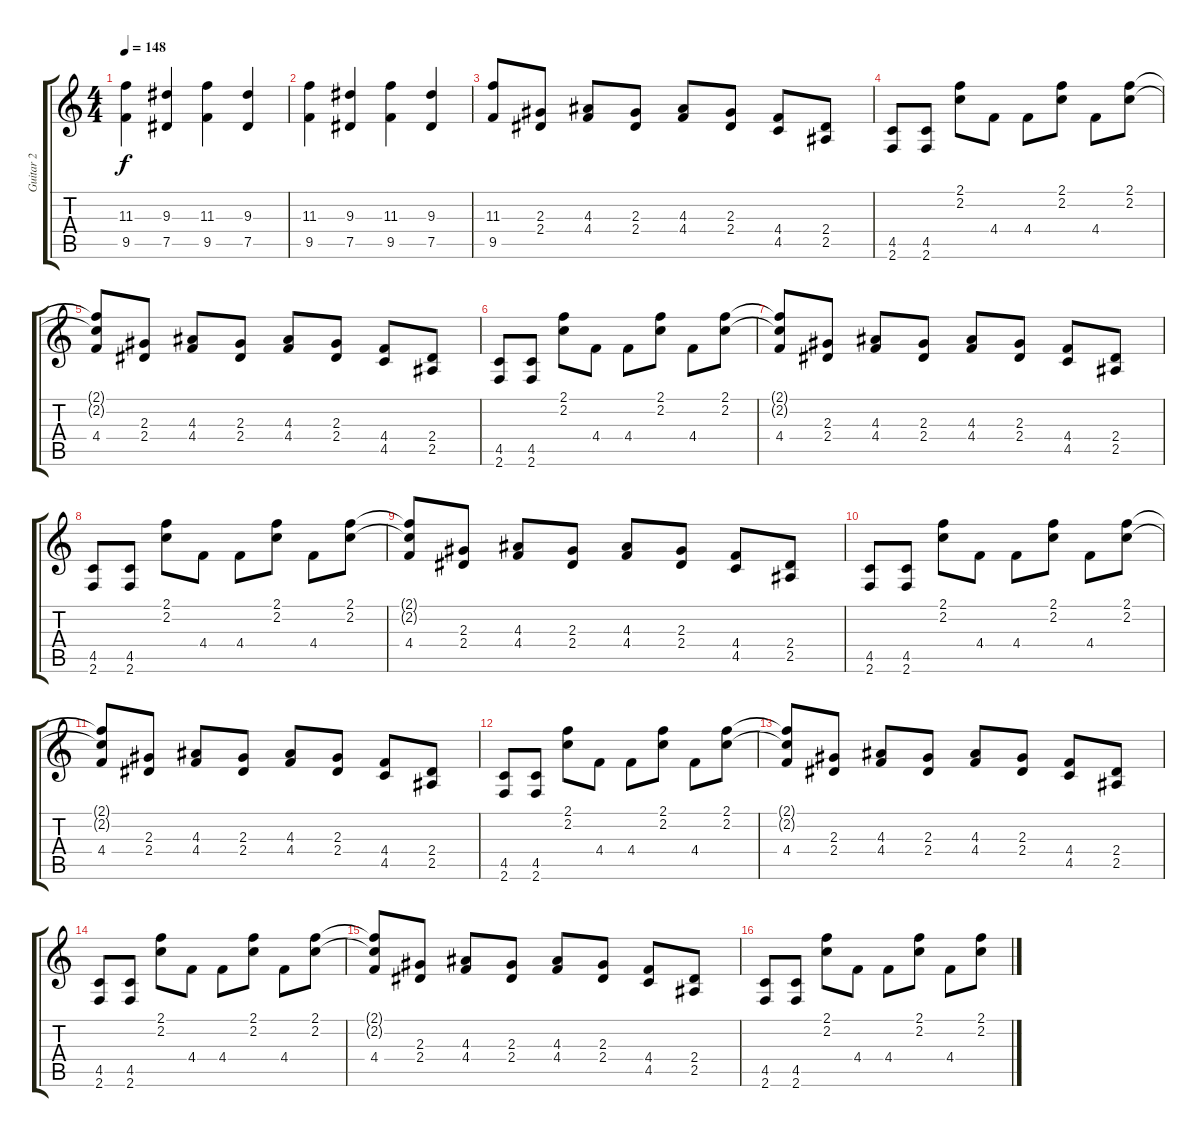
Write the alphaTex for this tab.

\track ("Guitar 2" "Guitar 2") {instrument distortionguitar}
\staff {score tabs}
\tuning (Eb4 Bb3 Gb3 Db3 Ab2 Eb2) {hide}
\ts (4 4)
\tempo 148
\clef g2
\ks c
(11.3 9.5).4{dy f} (9.3 7.5).4 (11.3 9.5).4 (9.3 7.5).4 |
(11.3 9.5).4 (9.3 7.5).4 (11.3 9.5).4 (9.3 7.5).4 |
(11.3 9.5).8 (2.3 2.4).8 (4.3 4.4).8 (2.3 2.4).8 (4.3 4.4).8 (2.3 2.4).8 (4.4 4.5).8 (2.4 2.5).8 |
(4.5 2.6).8 (4.5 2.6).8 (2.1 2.2).8 4.4.8 4.4.8 (2.1 2.2).8 4.4.8 (2.1 2.2).8 |
(2.1{t} 2.2{t} 4.4).8 (2.3 2.4).8 (4.3 4.4).8 (2.3 2.4).8 (4.3 4.4).8 (2.3 2.4).8 (4.4 4.5).8 (2.4 2.5).8 |
(4.5 2.6).8 (4.5 2.6).8 (2.1 2.2).8 4.4.8 4.4.8 (2.1 2.2).8 4.4.8 (2.1 2.2).8 |
(2.1{t} 2.2{t} 4.4).8 (2.3 2.4).8 (4.3 4.4).8 (2.3 2.4).8 (4.3 4.4).8 (2.3 2.4).8 (4.4 4.5).8 (2.4 2.5).8 |
(4.5 2.6).8 (4.5 2.6).8 (2.1 2.2).8 4.4.8 4.4.8 (2.1 2.2).8 4.4.8 (2.1 2.2).8 |
(2.1{t} 2.2{t} 4.4).8 (2.3 2.4).8 (4.3 4.4).8 (2.3 2.4).8 (4.3 4.4).8 (2.3 2.4).8 (4.4 4.5).8 (2.4 2.5).8 |
(4.5 2.6).8 (4.5 2.6).8 (2.1 2.2).8 4.4.8 4.4.8 (2.1 2.2).8 4.4.8 (2.1 2.2).8 |
(2.1{t} 2.2{t} 4.4).8 (2.3 2.4).8 (4.3 4.4).8 (2.3 2.4).8 (4.3 4.4).8 (2.3 2.4).8 (4.4 4.5).8 (2.4 2.5).8 |
(4.5 2.6).8 (4.5 2.6).8 (2.1 2.2).8 4.4.8 4.4.8 (2.1 2.2).8 4.4.8 (2.1 2.2).8 |
(2.1{t} 2.2{t} 4.4).8 (2.3 2.4).8 (4.3 4.4).8 (2.3 2.4).8 (4.3 4.4).8 (2.3 2.4).8 (4.4 4.5).8 (2.4 2.5).8 |
(4.5 2.6).8 (4.5 2.6).8 (2.1 2.2).8 4.4.8 4.4.8 (2.1 2.2).8 4.4.8 (2.1 2.2).8 |
(2.1{t} 2.2{t} 4.4).8 (2.3 2.4).8 (4.3 4.4).8 (2.3 2.4).8 (4.3 4.4).8 (2.3 2.4).8 (4.4 4.5).8 (2.4 2.5).8 |
(4.5 2.6).8 (4.5 2.6).8 (2.1 2.2).8 4.4.8 4.4.8 (2.1 2.2).8 4.4.8 (2.1 2.2).8
